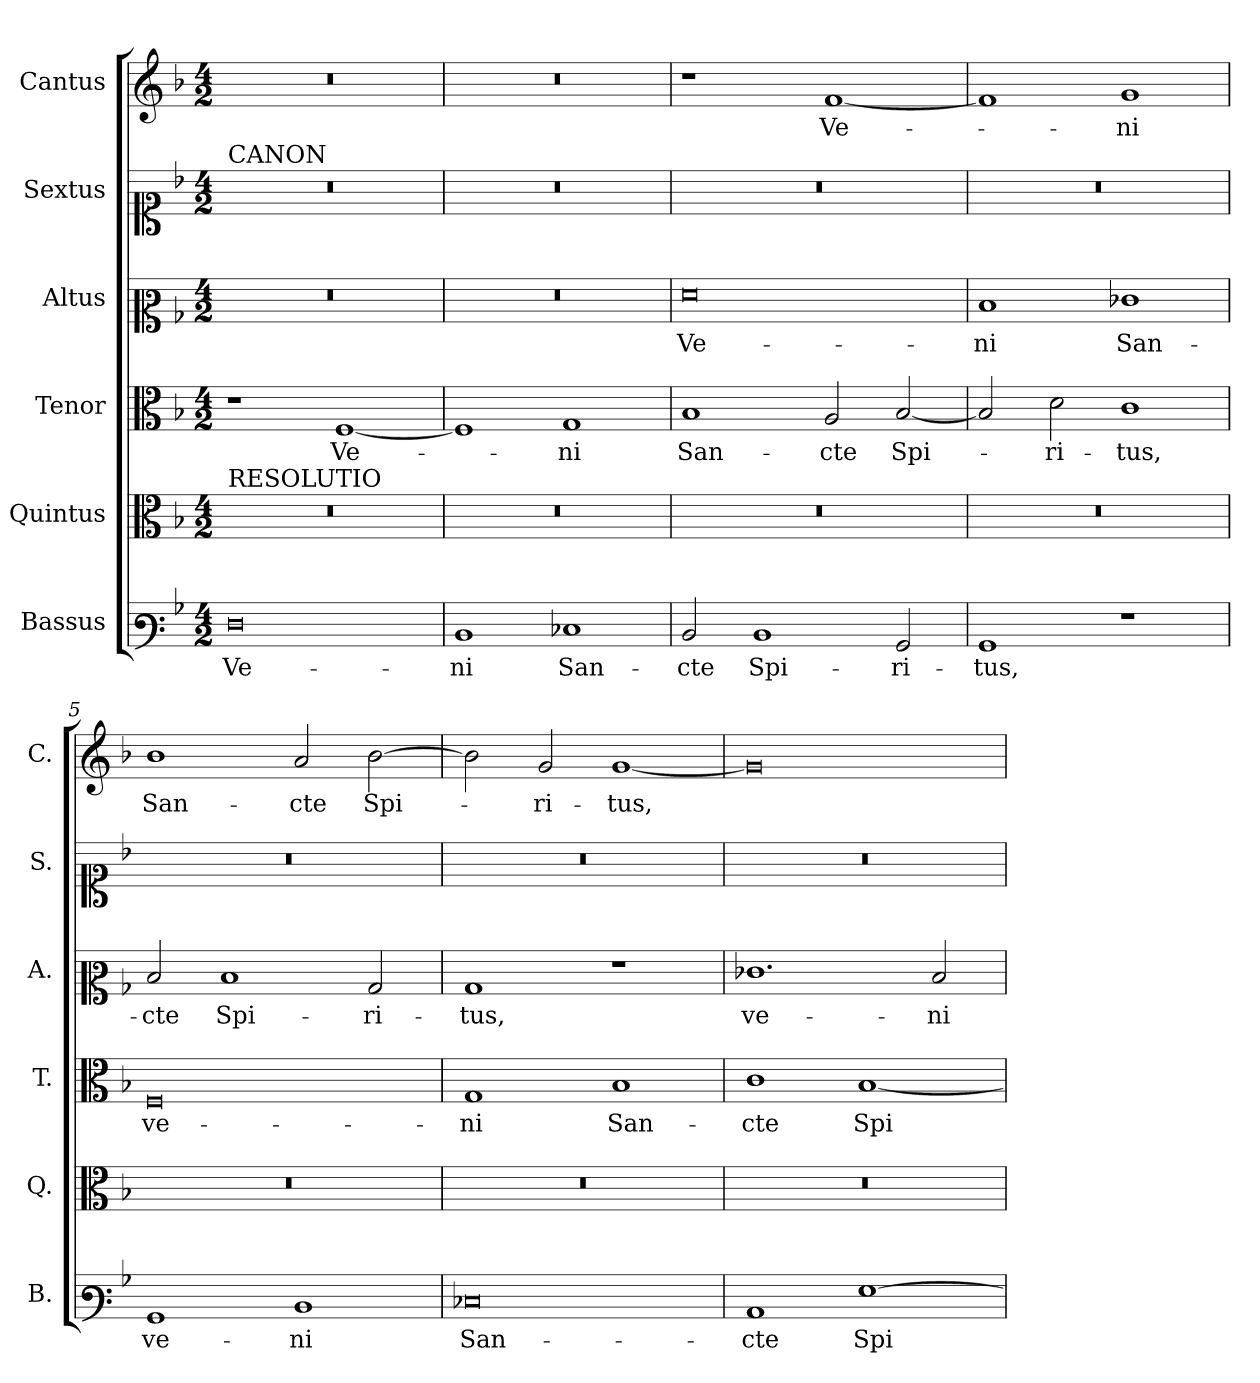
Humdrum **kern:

**kern	**text	**kern	**kern	**text	**kern	**text	**kern	**kern	**text
*part6	*part6	*part5	*part4	*part4	*part3	*part3	*part2	*part1	*part1
*staff6	*staff6	*staff5	*staff4	*staff4	*staff3	*staff3	*staff2	*staff1	*staff1
*I"Bassus	*	*I"Quintus	*I"Tenor	*	*I"Altus	*	*I"Sextus	*I"Cantus	*
*I'B.	*	*I'Q.	*I'T.	*	*I'A.	*	*I'S.	*I'C.	*
*clefF3	*	*clefC3	*clefC3	*	*clefC2	*	*clefC1	*clefG2	*
*k[b-]	*	*k[b-]	*k[b-]	*	*k[b-]	*	*k[b-]	*k[b-]	*
*M4/2	*	*M4/2	*M4/2	*	*M4/2	*	*M4/2	*M4/2	*
=1	=1	=1	=1	=1	=1	=1	=1	=1	=1
!	!	!	!	!	!	!	!LO:TX:a:t=CANON	!	!
!	!	!LO:TX:a:t=RESOLUTIO	!	!	!	!	!	!	!
!	!	!LO:N:vis=1	!	!	!LO:N:vis=1	!	!LO:N:vis=1	!LO:N:vis=1	!
0F	Ve-	0r	1r	.	0r	.	0r	0r	.
.	.	.	[1F	Ve-	.	.	.	.	.
=2	=2	=2	=2	=2	=2	=2	=2	=2	=2
!	!	!LO:N:vis=1	!	!	!LO:N:vis=1	!	!LO:N:vis=1	!LO:N:vis=1	!
1D	-ni	0r	1F]	.	0r	.	0r	0r	.
1E-X	San-	.	1G	-ni	.	.	.	.	.
=3	=3	=3	=3	=3	=3	=3	=3	=3	=3
!	!	!LO:N:vis=1	!	!	!	!	!LO:N:vis=1	!	!
2D/	-cte	0r	1B-	San-	0f	Ve-	0r	1r	.
1D	Spi-	.	.	.	.	.	.	.	.
.	.	.	2A/	-cte	.	.	.	[1f	Ve-
2BB-/	-ri-	.	[2B-/	Spi-	.	.	.	.	.
=4	=4	=4	=4	=4	=4	=4	=4	=4	=4
!	!	!LO:N:vis=1	!	!	!	!	!LO:N:vis=1	!	!
1BB-	-tus,	0r	2B-/]	.	1d	-ni	0r	1f]	.
.	.	.	2d\	-ri-	.	.	.	.	.
1r	.	.	1c	-tus,	1e-X	San-	.	1g	-ni
=5	=5	=5	=5	=5	=5	=5	=5	=5	=5
!	!	!LO:N:vis=1	!	!	!	!	!LO:N:vis=1	!	!
1BB-	ve-	0r	0F	ve-	2d/	-cte	0r	1b-	San-
.	.	.	.	.	1d	Spi-	.	.	.
1D	-ni	.	.	.	.	.	.	2a/	-cte
.	.	.	.	.	2B-/	-ri-	.	[2b-\	Spi-
=6	=6	=6	=6	=6	=6	=6	=6	=6	=6
!	!	!LO:N:vis=1	!	!	!	!	!LO:N:vis=1	!	!
0E-X	San-	0r	1G	-ni	1B-	-tus,	0r	2b-\]	.
.	.	.	.	.	.	.	.	2g/	-ri-
.	.	.	1B-	San-	1r	.	.	[1g	-tus,
=7	=7	=7	=7	=7	=7	=7	=7	=7	=7
!	!	!LO:N:vis=1	!	!	!	!	!LO:N:vis=1	!	!
1C	-cte	0r	1c	-cte	1.e-X	ve-	0r	0g]	.
[1G	Spi-	.	[1B-	Spi-	.	.	.	.	.
.	.	.	.	.	2d/	-ni	.	.	.
=	=	=	=	=	=	=	=	=	=
*-	*-	*-	*-	*-	*-	*-	*-	*-	*-
